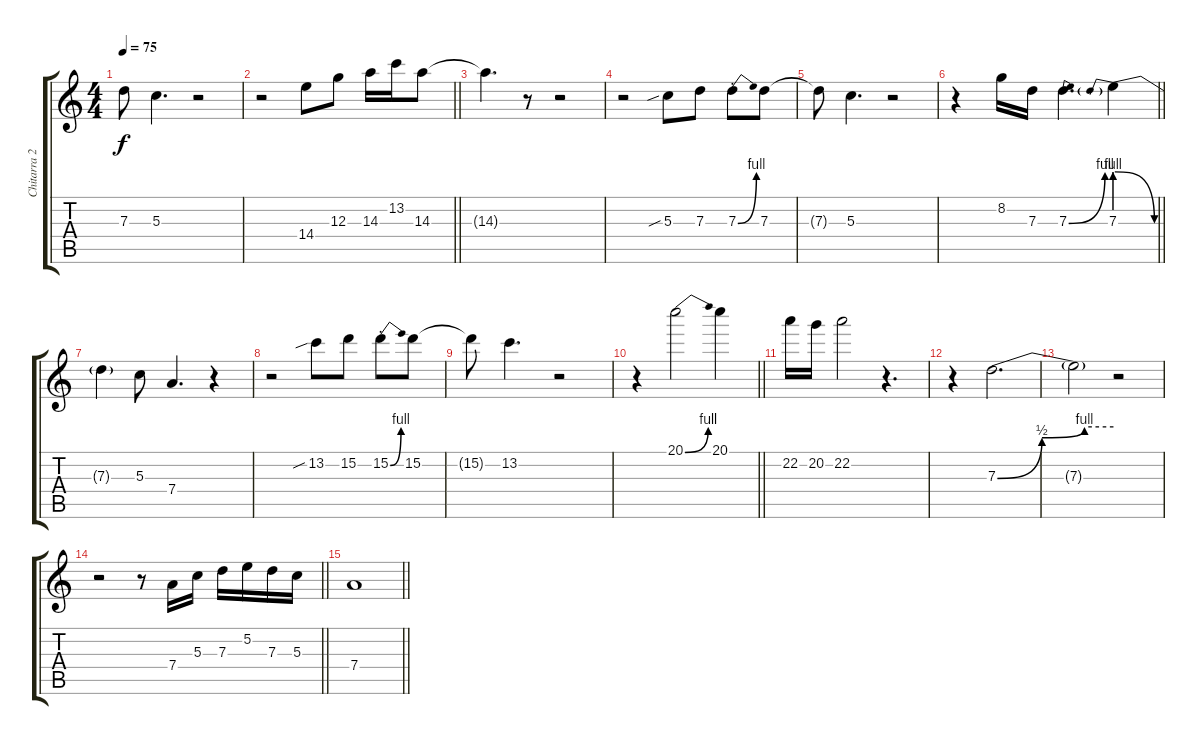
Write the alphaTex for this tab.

\track ("Chitarra 2" "Chitarra 2") {instrument electricguitarjazz}
\staff {score tabs}
\tuning (E4 B3 G3 D3 A2 E2) {hide}
\ts (4 4)
\tempo 75
\clef g2
\ks c
7.3{t}.8{dy f} 5.3.4{d} r.2 |
\barLineRight lightlight
r.2 14.4.8 12.3.8 14.3.16 13.2.16 14.3.8 |
14.3{t}.4{d} r.8 r.2 |
r.2 5.3{sib}.8 7.3.8 7.3{be (bend 0 0 60 4) st}.8 7.3.8 |
7.3{t}.8 5.3.4{d} r.2 |
\barLineRight lightlight
r.4 8.2.16 7.3.16 7.3{be (bend 0 0 60 4)}.4{d} 7.3{be (prebendrelease 0 4 60 0)}.4 |
7.3{t}.4 5.3.8 7.4.4{d} r.4 |
r.2 13.2{sib}.8 15.2.8 15.2{be (bend 0 0 60 4) st}.8 15.2.8 |
15.2{t}.8 13.2.4{d} r.2 |
\barLineRight lightlight
r.4 20.1{be (bend 0 0 60 4)}.2 20.1.4 |
22.2.16 20.2.16 22.2.2 r.4{d} |
r.4 7.3{be (custom 0 0 23 2 45 4 60 4)}.2{d} |
7.3{t}.2 r.2 |
\barLineRight lightlight
r.2 r.8 7.4.16 5.3.16 7.3.16 5.2.16 7.3.16 5.3.16 |
\barLineRight lightlight
7.4.1
